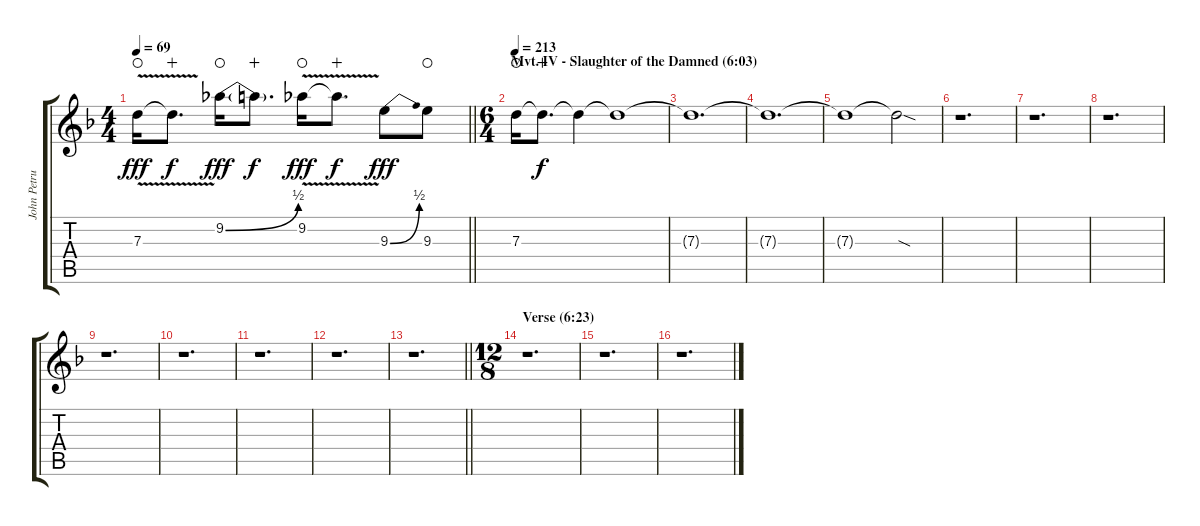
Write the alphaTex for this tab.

\track ("John Petrucci Lead" "John Petru") {instrument overdrivenguitar}
\staff {score tabs}
\tuning (E4 B3 G3 D3 A2 E2) {hide}
\ts (4 4)
\tempo 69
\clef g2
\barLineRight lightlight
\ks dminor
7.3{v}.16{dy fff waho} 7.3{t}.8{d dy f wahc} 9.2{be (bend 0 0 60 2)}.16{dy fff waho} 9.2{t}.8{d dy f wahc} 9.2{v}.16{dy fff waho} 9.2{t}.8{d dy f wahc} 9.3{be (bend 0 0 60 2)}.8{dy fff} 9.3.8{waho} |
\ts (6 4)
\section ("" "Mvt. IV - Slaughter of the Damned (6:03)")
\tempo 213
7.3.16{waho} 7.3{t}.8{d dy f wahc} 7.3{t}.4 7.3{t}.1 |
7.3{t}.1{d} |
7.3{t}.1{d} |
7.3{t}.1 7.3{sod t}.2 |
r.1{d} |
r.1{d} |
r.1{d} |
r.1{d} |
r.1{d} |
r.1{d} |
r.1{d} |
\barLineRight lightlight
r.1{d} |
\ts (12 8)
\section ("" "Verse (6:23)")
r.1{d} |
r.1{d} |
r.1{d}
